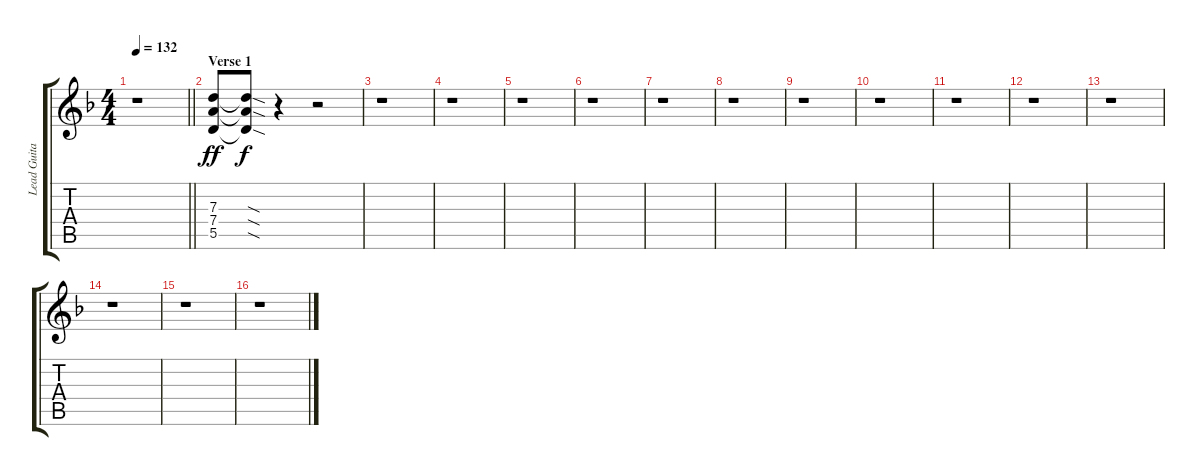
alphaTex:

\track ("Lead Guitar" "Lead Guita") {instrument distortionguitar}
\staff {score tabs}
\tuning (E4 B3 G3 D3 A2 E2) {hide}
\ts (4 4)
\tempo 132
\clef g2
\barLineRight lightlight
\ks f
r.1{dy ff} |
\section ("" "Verse 1")
(7.3 7.4 5.5).8 (7.3{sod t} 7.4{sod t} 5.5{sod t}).8{dy f} r.4 r.2 |
r.1 |
r.1 |
r.1 |
r.1 |
r.1 |
r.1 |
r.1 |
r.1 |
r.1 |
r.1 |
r.1 |
r.1 |
r.1 |
r.1
